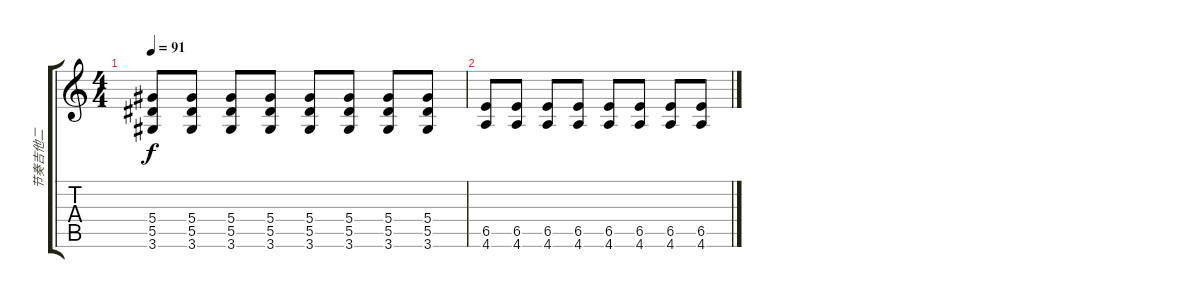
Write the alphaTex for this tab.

\track ("节奏吉他二" "节奏吉他二") {instrument electricguitarjazz}
\staff {score tabs}
\tuning (F4 C4 Ab3 Eb3 Bb2 F2) {hide}
\ts (4 4)
\tempo 91
\clef g2
\ks c
(5.4 5.5 3.6).8{dy f} (5.4 5.5 3.6).8 (5.4 5.5 3.6).8 (5.4 5.5 3.6).8 (5.4 5.5 3.6).8 (5.4 5.5 3.6).8 (5.4 5.5 3.6).8 (5.4 5.5 3.6).8 |
(6.5 4.6).8 (6.5 4.6).8 (6.5 4.6).8 (6.5 4.6).8 (6.5 4.6).8 (6.5 4.6).8 (6.5 4.6).8 (6.5 4.6).8
